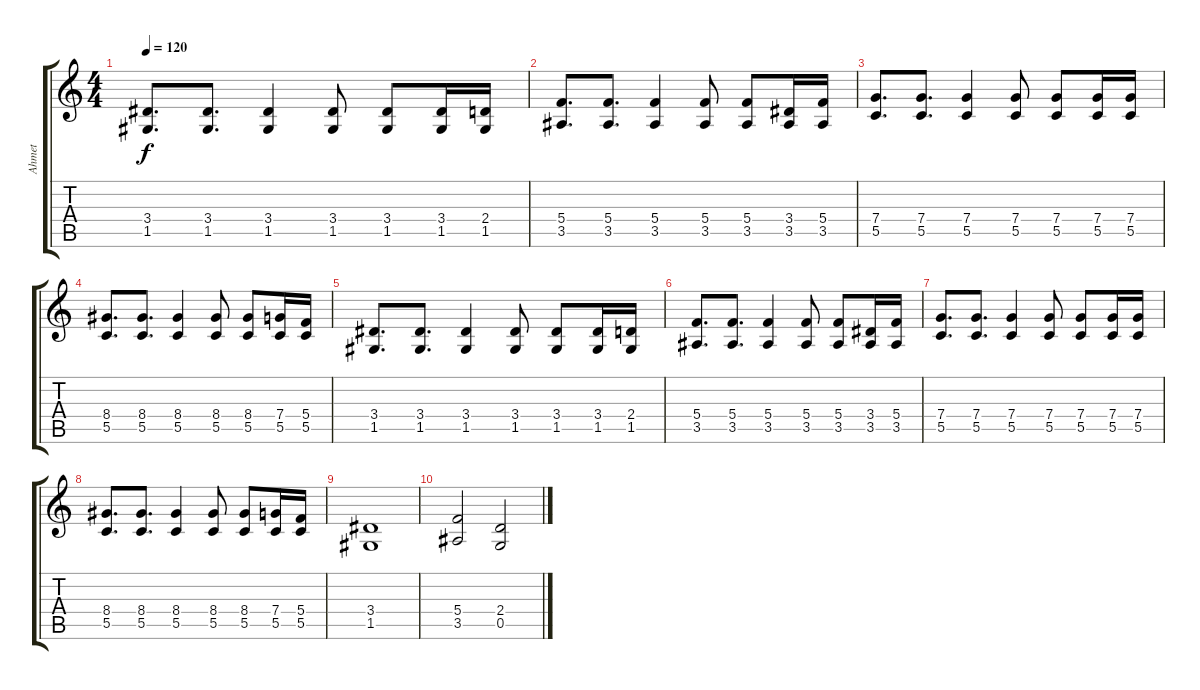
\track ("Ahmet" "Ahmet") {instrument distortionguitar}
\staff {score tabs}
\tuning (D4 A3 F3 C3 G2 D2) {hide}
\ts (4 4)
\tempo 120
\clef g2
\ks c
(3.4 1.5).8{d dy f} (3.4 1.5).8{d} (3.4 1.5).4 (3.4 1.5).8 (3.4 1.5).8 (3.4 1.5).16 (2.4 1.5).16 |
(5.4 3.5).8{d} (5.4 3.5).8{d} (5.4 3.5).4 (5.4 3.5).8 (5.4 3.5).8 (3.4 3.5).16 (5.4 3.5).16 |
(7.4 5.5).8{d} (7.4 5.5).8{d} (7.4 5.5).4 (7.4 5.5).8 (7.4 5.5).8 (7.4 5.5).16 (7.4 5.5).16 |
(8.4 5.5).8{d} (8.4 5.5).8{d} (8.4 5.5).4 (8.4 5.5).8 (8.4 5.5).8 (7.4 5.5).16 (5.4 5.5).16 |
(3.4 1.5).8{d} (3.4 1.5).8{d} (3.4 1.5).4 (3.4 1.5).8 (3.4 1.5).8 (3.4 1.5).16 (2.4 1.5).16 |
(5.4 3.5).8{d} (5.4 3.5).8{d} (5.4 3.5).4 (5.4 3.5).8 (5.4 3.5).8 (3.4 3.5).16 (5.4 3.5).16 |
(7.4 5.5).8{d} (7.4 5.5).8{d} (7.4 5.5).4 (7.4 5.5).8 (7.4 5.5).8 (7.4 5.5).16 (7.4 5.5).16 |
(8.4 5.5).8{d} (8.4 5.5).8{d} (8.4 5.5).4 (8.4 5.5).8 (8.4 5.5).8 (7.4 5.5).16 (5.4 5.5).16 |
(3.4 1.5).1 |
(5.4 3.5).2 (2.4 0.5).2
